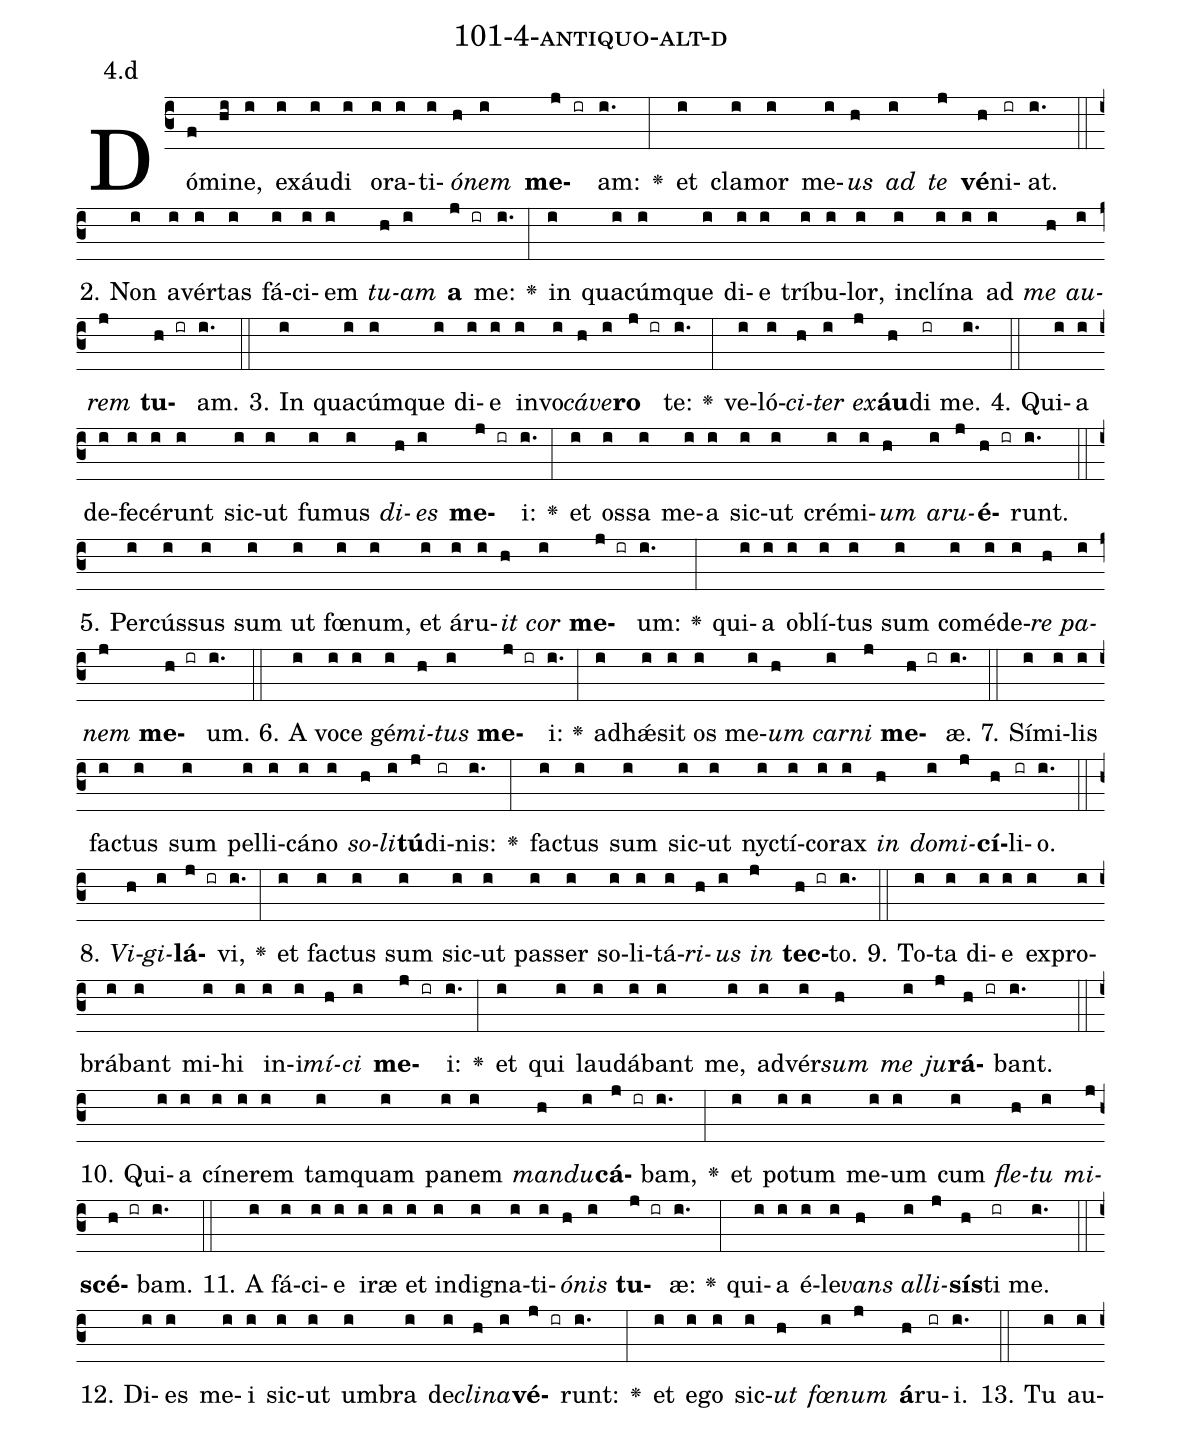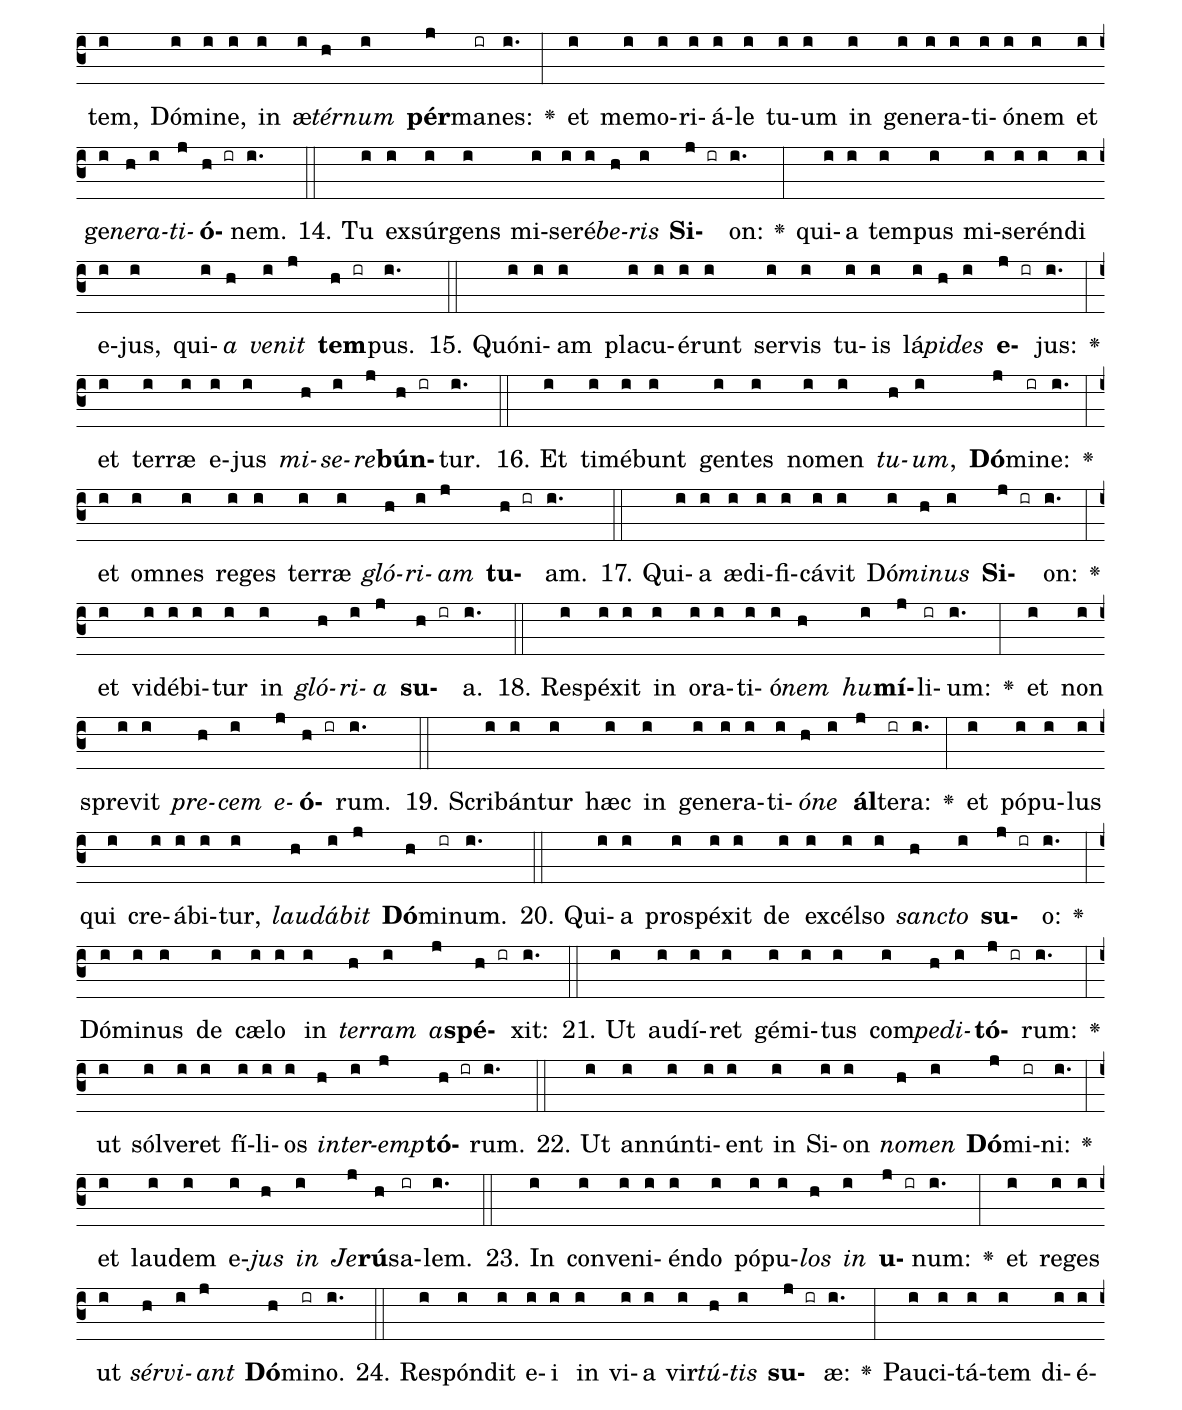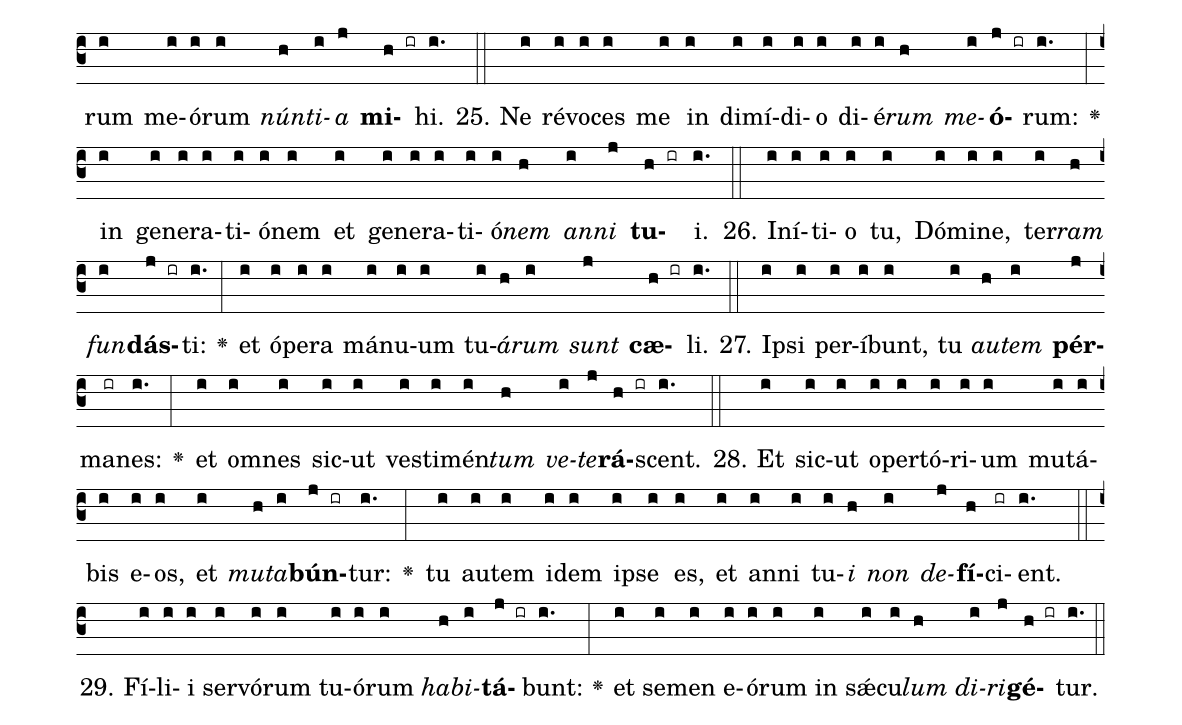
name: 101-4-antiquo-alt-d;
annotation: 4.d;
%%
(c3)Dó(f)mi(hi)ne,(i) ex(i)áu(i)di(i) o(i)ra(i)ti(i)<i>ó</i>(h)<i>nem</i>(i) <b>me</b>(j ir)am:(i.) <v>\greheightstar</v>(:) et(i) cla(i)mor(i) me(i)<i>us</i>(h) <i>ad</i>(i) <i>te</i>(j) <b>vé</b>(h)ni(ir)at.(i.) (::)
2. Non(i) a(i)vér(i)tas(i) fá(i)ci(i)em(i) <i>tu</i>(h)<i>am</i>(i) <b>a</b>(j ir) me:(i.) <v>\greheightstar</v>(:) in(i) qua(i)cúm(i)que(i) di(i)e(i) trí(i)bu(i)lor,(i) in(i)clí(i)na(i) ad(i) <i>me</i>(h) <i>au</i>(i)<i>rem</i>(j) <b>tu</b>(h ir)am.(i.) (::)
3. In(i) qua(i)cúm(i)que(i) di(i)e(i) in(i)vo(i)<i>cá</i>(h)<i>ve</i>(i)<b>ro</b>(j ir) te:(i.) <v>\greheightstar</v>(:) ve(i)ló(i)<i>ci</i>(h)<i>ter</i>(i) <i>ex</i>(j)<b>áu</b>(h)di(ir) me.(i.) (::)
4. Qui(i)a(i) de(i)fe(i)cé(i)runt(i) sic(i)ut(i) fu(i)mus(i) <i>di</i>(h)<i>es</i>(i) <b>me</b>(j ir)i:(i.) <v>\greheightstar</v>(:) et(i) os(i)sa(i) me(i)a(i) sic(i)ut(i) cré(i)mi(i)<i>um</i>(h) <i>a</i>(i)<i>ru</i>(j)<b>é</b>(h ir)runt.(i.) (::)
5. Per(i)cús(i)sus(i) sum(i) ut(i) fœ(i)num,(i) et(i) á(i)ru(i)<i>it</i>(h) <i>cor</i>(i) <b>me</b>(j ir)um:(i.) <v>\greheightstar</v>(:) qui(i)a(i) ob(i)lí(i)tus(i) sum(i) com(i)é(i)de(i)<i>re</i>(h) <i>pa</i>(i)<i>nem</i>(j) <b>me</b>(h ir)um.(i.) (::)
6. A(i) vo(i)ce(i) gé(i)<i>mi</i>(h)<i>tus</i>(i) <b>me</b>(j ir)i:(i.) <v>\greheightstar</v>(:) ad(i)hǽ(i)sit(i) os(i) me(i)<i>um</i>(h) <i>car</i>(i)<i>ni</i>(j) <b>me</b>(h ir)æ.(i.) (::)
7. Sí(i)mi(i)lis(i) fac(i)tus(i) sum(i) pel(i)li(i)cá(i)no(i) <i>so</i>(h)<i>li</i>(i)<b>tú</b>(j)di(ir)nis:(i.) <v>\greheightstar</v>(:) fac(i)tus(i) sum(i) sic(i)ut(i) nyc(i)tí(i)co(i)rax(i) <i>in</i>(h) <i>do</i>(i)<i>mi</i>(j)<b>cí</b>(h)li(ir)o.(i.) (::)
8. <i>Vi</i>(h)<i>gi</i>(i)<b>lá</b>(j ir)vi,(i.) <v>\greheightstar</v>(:) et(i) fac(i)tus(i) sum(i) sic(i)ut(i) pas(i)ser(i) so(i)li(i)tá(i)<i>ri</i>(h)<i>us</i>(i) <i>in</i>(j) <b>tec</b>(h ir)to.(i.) (::)
9. To(i)ta(i) di(i)e(i) ex(i)pro(i)brá(i)bant(i) mi(i)hi(i) in(i)i(i)<i>mí</i>(h)<i>ci</i>(i) <b>me</b>(j ir)i:(i.) <v>\greheightstar</v>(:) et(i) qui(i) lau(i)dá(i)bant(i) me,(i) ad(i)vér(i)<i>sum</i>(h) <i>me</i>(i) <i>ju</i>(j)<b>rá</b>(h ir)bant.(i.) (::)
10. Qui(i)a(i) cí(i)ne(i)rem(i) tam(i)quam(i) pa(i)nem(i) <i>man</i>(h)<i>du</i>(i)<b>cá</b>(j ir)bam,(i.) <v>\greheightstar</v>(:) et(i) po(i)tum(i) me(i)um(i) cum(i) <i>fle</i>(h)<i>tu</i>(i) <i>mi</i>(j)<b>scé</b>(h ir)bam.(i.) (::)
11. A(i) fá(i)ci(i)e(i) i(i)ræ(i) et(i) in(i)di(i)gna(i)ti(i)<i>ó</i>(h)<i>nis</i>(i) <b>tu</b>(j ir)æ:(i.) <v>\greheightstar</v>(:) qui(i)a(i) é(i)le(i)<i>vans</i>(h) <i>al</i>(i)<i>li</i>(j)<b>sís</b>(h)ti(ir) me.(i.) (::)
12. Di(i)es(i) me(i)i(i) sic(i)ut(i) um(i)bra(i) de(i)<i>cli</i>(h)<i>na</i>(i)<b>vé</b>(j ir)runt:(i.) <v>\greheightstar</v>(:) et(i) e(i)go(i) sic(i)<i>ut</i>(h) <i>fœ</i>(i)<i>num</i>(j) <b>á</b>(h)ru(ir)i.(i.) (::)
13. Tu(i) au(i)tem,(i) Dó(i)mi(i)ne,(i) in(i) æ(i)<i>tér</i>(h)<i>num</i>(i) <b>pér</b>(j)ma(ir)nes:(i.) <v>\greheightstar</v>(:) et(i) me(i)mo(i)ri(i)á(i)le(i) tu(i)um(i) in(i) ge(i)ne(i)ra(i)ti(i)ó(i)nem(i) et(i) ge(i)<i>ne</i>(h)<i>ra</i>(i)<i>ti</i>(j)<b>ó</b>(h ir)nem.(i.) (::)
14. Tu(i) ex(i)súr(i)gens(i) mi(i)se(i)ré(i)<i>be</i>(h)<i>ris</i>(i) <b>Si</b>(j ir)on:(i.) <v>\greheightstar</v>(:) qui(i)a(i) tem(i)pus(i) mi(i)se(i)rén(i)di(i) e(i)jus,(i) qui(i)<i>a</i>(h) <i>ve</i>(i)<i>nit</i>(j) <b>tem</b>(h ir)pus.(i.) (::)
15. Quón(i)i(i)am(i) pla(i)cu(i)é(i)runt(i) ser(i)vis(i) tu(i)is(i) lá(i)<i>pi</i>(h)<i>des</i>(i) <b>e</b>(j ir)jus:(i.) <v>\greheightstar</v>(:) et(i) ter(i)ræ(i) e(i)jus(i) <i>mi</i>(h)<i>se</i>(i)<i>re</i>(j)<b>bún</b>(h ir)tur.(i.) (::)
16. Et(i) ti(i)mé(i)bunt(i) gen(i)tes(i) no(i)men(i) <i>tu</i>(h)<i>um</i>,(i) <b>Dó</b>(j)mi(ir)ne:(i.) <v>\greheightstar</v>(:) et(i) om(i)nes(i) re(i)ges(i) ter(i)ræ(i) <i>gló</i>(h)<i>ri</i>(i)<i>am</i>(j) <b>tu</b>(h ir)am.(i.) (::)
17. Qui(i)a(i) æ(i)di(i)fi(i)cá(i)vit(i) Dó(i)<i>mi</i>(h)<i>nus</i>(i) <b>Si</b>(j ir)on:(i.) <v>\greheightstar</v>(:) et(i) vi(i)dé(i)bi(i)tur(i) in(i) <i>gló</i>(h)<i>ri</i>(i)<i>a</i>(j) <b>su</b>(h ir)a.(i.) (::)
18. Re(i)spé(i)xit(i) in(i) o(i)ra(i)ti(i)ó(i)<i>nem</i>(h) <i>hu</i>(i)<b>mí</b>(j)li(ir)um:(i.) <v>\greheightstar</v>(:) et(i) non(i) spre(i)vit(i) <i>pre</i>(h)<i>cem</i>(i) <i>e</i>(j)<b>ó</b>(h ir)rum.(i.) (::)
19. Scri(i)bán(i)tur(i) hæc(i) in(i) ge(i)ne(i)ra(i)ti(i)<i>ó</i>(h)<i>ne</i>(i) <b>ál</b>(j)te(ir)ra:(i.) <v>\greheightstar</v>(:) et(i) pó(i)pu(i)lus(i) qui(i) cre(i)á(i)bi(i)tur,(i) <i>lau</i>(h)<i>dá</i>(i)<i>bit</i>(j) <b>Dó</b>(h)mi(ir)num.(i.) (::)
20. Qui(i)a(i) pro(i)spé(i)xit(i) de(i) ex(i)cél(i)so(i) <i>sanc</i>(h)<i>to</i>(i) <b>su</b>(j ir)o:(i.) <v>\greheightstar</v>(:) Dó(i)mi(i)nus(i) de(i) cæ(i)lo(i) in(i) <i>ter</i>(h)<i>ram</i>(i) <i>a</i>(j)<b>spé</b>(h ir)xit:(i.) (::)
21. Ut(i) au(i)dí(i)ret(i) gé(i)mi(i)tus(i) com(i)<i>pe</i>(h)<i>di</i>(i)<b>tó</b>(j ir)rum:(i.) <v>\greheightstar</v>(:) ut(i) sól(i)ve(i)ret(i) fí(i)li(i)os(i) <i>in</i>(h)<i>ter</i>(i)<i>emp</i>(j)<b>tó</b>(h ir)rum.(i.) (::)
22. Ut(i) an(i)nún(i)ti(i)ent(i) in(i) Si(i)on(i) <i>no</i>(h)<i>men</i>(i) <b>Dó</b>(j)mi(ir)ni:(i.) <v>\greheightstar</v>(:) et(i) lau(i)dem(i) e(i)<i>jus</i>(h) <i>in</i>(i) <i>Je</i>(j)<b>rú</b>(h)sa(ir)lem.(i.) (::)
23. In(i) con(i)ve(i)ni(i)én(i)do(i) pó(i)pu(i)<i>los</i>(h) <i>in</i>(i) <b>u</b>(j ir)num:(i.) <v>\greheightstar</v>(:) et(i) re(i)ges(i) ut(i) <i>sér</i>(h)<i>vi</i>(i)<i>ant</i>(j) <b>Dó</b>(h)mi(ir)no.(i.) (::)
24. Re(i)spón(i)dit(i) e(i)i(i) in(i) vi(i)a(i) vir(i)<i>tú</i>(h)<i>tis</i>(i) <b>su</b>(j ir)æ:(i.) <v>\greheightstar</v>(:) Pau(i)ci(i)tá(i)tem(i) di(i)é(i)rum(i) me(i)ó(i)rum(i) <i>nún</i>(h)<i>ti</i>(i)<i>a</i>(j) <b>mi</b>(h ir)hi.(i.) (::)
25. Ne(i) ré(i)vo(i)ces(i) me(i) in(i) di(i)mí(i)di(i)o(i) di(i)é(i)<i>rum</i>(h) <i>me</i>(i)<b>ó</b>(j ir)rum:(i.) <v>\greheightstar</v>(:) in(i) ge(i)ne(i)ra(i)ti(i)ó(i)nem(i) et(i) ge(i)ne(i)ra(i)ti(i)ó(i)<i>nem</i>(h) <i>an</i>(i)<i>ni</i>(j) <b>tu</b>(h ir)i.(i.) (::)
26. In(i)í(i)ti(i)o(i) tu,(i) Dó(i)mi(i)ne,(i) ter(i)<i>ram</i>(h) <i>fun</i>(i)<b>dás</b>(j ir)ti:(i.) <v>\greheightstar</v>(:) et(i) ó(i)pe(i)ra(i) má(i)nu(i)um(i) tu(i)<i>á</i>(h)<i>rum</i>(i) <i>sunt</i>(j) <b>cæ</b>(h ir)li.(i.) (::)
27. Ip(i)si(i) per(i)í(i)bunt,(i) tu(i) <i>au</i>(h)<i>tem</i>(i) <b>pér</b>(j)ma(ir)nes:(i.) <v>\greheightstar</v>(:) et(i) om(i)nes(i) sic(i)ut(i) ves(i)ti(i)mén(i)<i>tum</i>(h) <i>ve</i>(i)<i>te</i>(j)<b>rá</b>(h ir)scent.(i.) (::)
28. Et(i) sic(i)ut(i) o(i)per(i)tó(i)ri(i)um(i) mu(i)tá(i)bis(i) e(i)os,(i) et(i) <i>mu</i>(h)<i>ta</i>(i)<b>bún</b>(j ir)tur:(i.) <v>\greheightstar</v>(:) tu(i) au(i)tem(i) i(i)dem(i) ip(i)se(i) es,(i) et(i) an(i)ni(i) tu(i)<i>i</i>(h) <i>non</i>(i) <i>de</i>(j)<b>fí</b>(h)ci(ir)ent.(i.) (::)
29. Fí(i)li(i)i(i) ser(i)vó(i)rum(i) tu(i)ó(i)rum(i) <i>ha</i>(h)<i>bi</i>(i)<b>tá</b>(j ir)bunt:(i.) <v>\greheightstar</v>(:) et(i) se(i)men(i) e(i)ó(i)rum(i) in(i) sǽ(i)cu(i)<i>lum</i>(h) <i>di</i>(i)<i>ri</i>(j)<b>gé</b>(h ir)tur.(i.) (::)
